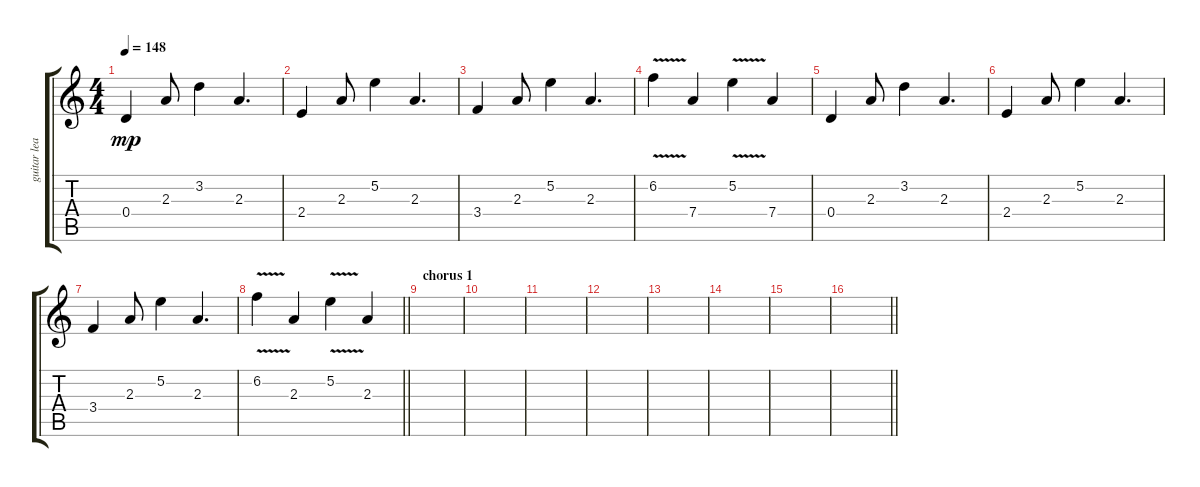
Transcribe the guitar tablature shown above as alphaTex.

\track ("guitar lead" "guitar lea") {instrument overdrivenguitar}
\staff {score tabs}
\tuning (E4 B3 G3 D3 A2 D2) {hide}
\ts (4 4)
\tempo 148
\clef g2
\ks c
0.4.4{dy mp} 2.3.8 3.2.4 2.3.4{d} |
2.4.4 2.3.8 5.2.4 2.3.4{d} |
3.4.4 2.3.8 5.2.4 2.3.4{d} |
6.2{v}.4 7.4.4 5.2{v}.4 7.4.4 |
0.4.4 2.3.8 3.2.4 2.3.4{d} |
2.4.4 2.3.8 5.2.4 2.3.4{d} |
3.4.4 2.3.8 5.2.4 2.3.4{d} |
\barLineRight lightlight
6.2{v}.4 2.3.4 5.2{v}.4 2.3.4 |
\section ("" "chorus 1")
|
|
|
|
|
|
|
\barLineRight lightlight
